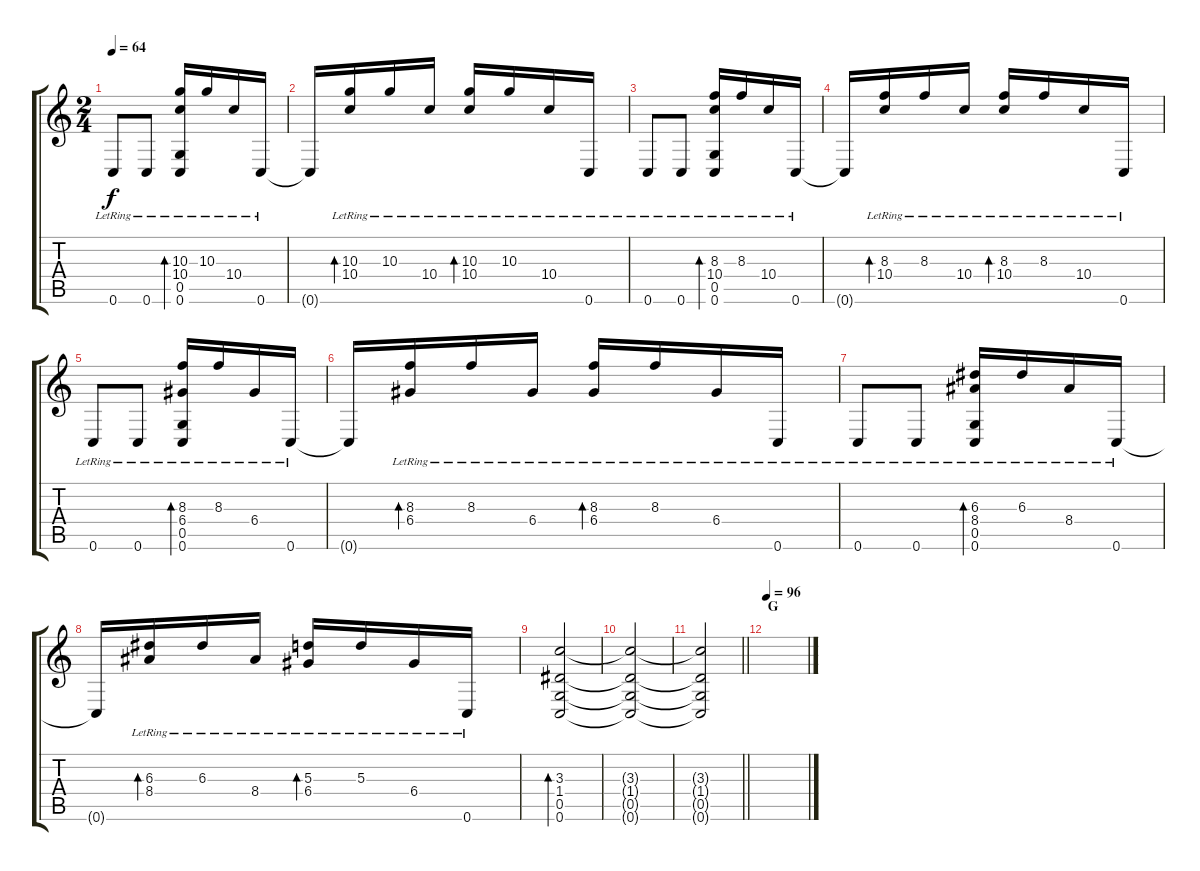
\track "" {instrument distortionguitar}
\staff {score tabs}
\tuning (G4 E4 A3 D3 G2 C2) {hide}
\ts (2 4)
\tempo 64
\clef g2
\ks c
0.6{lr}.8{dy f} 0.6{lr}.8 (10.3{lr} 10.4{lr} 0.5{lr} 0.6{lr}).16{bd 60} 10.3{lr}.16 10.4{lr}.16 0.6{lr}.16 |
0.6{t}.16 (10.3{lr} 10.4{lr}).16{bd 60} 10.3{lr}.16 10.4{lr}.16 (10.3{lr} 10.4{lr}).16{bd 60} 10.3{lr}.16 10.4{lr}.16 0.6{lr}.16 |
0.6{lr}.8 0.6{lr}.8 (8.3{lr} 10.4{lr} 0.5{lr} 0.6{lr}).16{bd 60} 8.3{lr}.16 10.4{lr}.16 0.6{lr}.16 |
0.6{t}.16 (8.3{lr} 10.4{lr}).16{bd 60} 8.3{lr}.16 10.4{lr}.16 (8.3{lr} 10.4{lr}).16{bd 60} 8.3{lr}.16 10.4{lr}.16 0.6{lr}.16 |
0.6{lr}.8 0.6{lr}.8 (8.3{lr} 6.4{lr} 0.5{lr} 0.6{lr}).16{bd 60} 8.3{lr}.16 6.4{lr}.16 0.6{lr}.16 |
0.6{t}.16 (8.3{lr} 6.4{lr}).16{bd 60} 8.3{lr}.16 6.4{lr}.16 (8.3{lr} 6.4{lr}).16{bd 60} 8.3{lr}.16 6.4{lr}.16 0.6{lr}.16 |
0.6{lr}.8 0.6{lr}.8 (6.3{lr} 8.4{lr} 0.5{lr} 0.6{lr}).16{bd 60} 6.3{lr}.16 8.4{lr}.16 0.6{lr}.16 |
0.6{t}.16 (6.3{lr} 8.4{lr}).16{bd 60} 6.3{lr}.16 8.4{lr}.16 (5.3{lr} 6.4{lr}).16{bd 60} 5.3{lr}.16 6.4{lr}.16 0.6{lr}.16 |
(3.3 1.4 0.5 0.6).2{bd 60} |
(3.3{t} 1.4{t} 0.5{t} 0.6{t}).2 |
\barLineRight lightlight
(3.3{t} 1.4{t} 0.5{t} 0.6{t}).2 |
\section ("" "G")
\tempo 96
